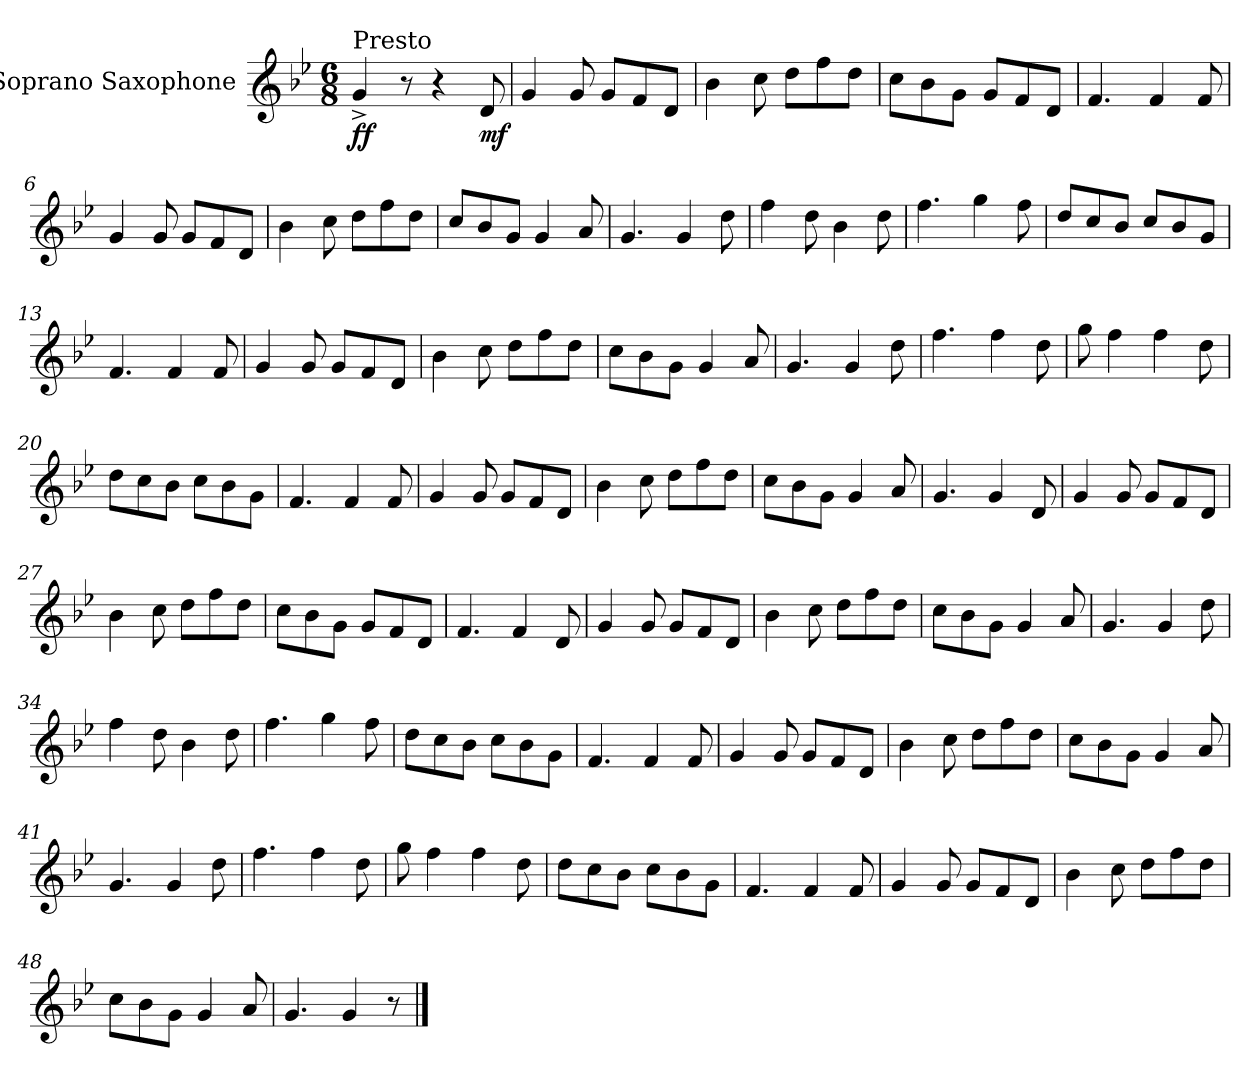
**kern	**dynam
*part1	*part1
*staff1	*staff1
*I"Soprano Saxophone	*
*I'S. Sax.	*
*clefG2	*
*ITrd1c2	*
*k[b-e-a-d-]	*
*A-:	*
*M6/8	*
=1	=1
!LO:TX:a:t=Presto	!
!	!LO:DY:b
4f^/	ff
8r	.
4r	.
!	!LO:DY:b
8c/	mf
=2	=2
4f/	.
8f/	.
8f/L	.
8e-/	.
8c/J	.
=3	=3
4a-\	.
8b-\	.
8cc\L	.
8ee-\	.
8cc\J	.
=4	=4
8b-\L	.
8a-\	.
8f\J	.
8f/L	.
8e-/	.
8c/J	.
=5	=5
4.e-/	.
4e-/	.
8e-/	.
=6	=6
4f/	.
8f/	.
8f/L	.
8e-/	.
8c/J	.
!!LO:LB:g=z
=7	=7
4a-\	.
8b-\	.
8cc\L	.
8ee-\	.
8cc\J	.
=8	=8
8b-/L	.
8a-/	.
8f/J	.
4f/	.
8g/	.
=9	=9
4.f/	.
4f/	.
8cc\	.
=10	=10
4ee-\	.
8cc\	.
4a-\	.
8cc\	.
=11	=11
4.ee-\	.
4ff\	.
8ee-\	.
=12	=12
8cc/L	.
8b-/	.
8a-/J	.
8b-/L	.
8a-/	.
8f/J	.
=13	=13
4.e-/	.
4e-/	.
8e-/	.
!!LO:LB:g=z
=14	=14
4f/	.
8f/	.
8f/L	.
8e-/	.
8c/J	.
=15	=15
4a-\	.
8b-\	.
8cc\L	.
8ee-\	.
8cc\J	.
=16	=16
8b-\L	.
8a-\	.
8f\J	.
4f/	.
8g/	.
=17	=17
4.f/	.
4f/	.
8cc\	.
=18	=18
4.ee-\	.
4ee-\	.
8cc\	.
=19	=19
8ff\	.
4ee-\	.
4ee-\	.
8cc\	.
=20	=20
8cc\L	.
8b-\	.
8a-\J	.
8b-\L	.
8a-\	.
8f\J	.
!!LO:LB:g=z
=21	=21
4.e-/	.
4e-/	.
8e-/	.
=22	=22
4f/	.
8f/	.
8f/L	.
8e-/	.
8c/J	.
=23	=23
4a-\	.
8b-\	.
8cc\L	.
8ee-\	.
8cc\J	.
=24	=24
8b-\L	.
8a-\	.
8f\J	.
4f/	.
8g/	.
=25	=25
4.f/	.
4f/	.
8c/	.
=26	=26
4f/	.
8f/	.
8f/L	.
8e-/	.
8c/J	.
=27	=27
4a-\	.
8b-\	.
8cc\L	.
8ee-\	.
8cc\J	.
!!LO:LB:g=z
=28	=28
8b-\L	.
8a-\	.
8f\J	.
8f/L	.
8e-/	.
8c/J	.
=29	=29
4.e-/	.
4e-/	.
8c/	.
=30	=30
4f/	.
8f/	.
8f/L	.
8e-/	.
8c/J	.
=31	=31
4a-\	.
8b-\	.
8cc\L	.
8ee-\	.
8cc\J	.
=32	=32
8b-\L	.
8a-\	.
8f\J	.
4f/	.
8g/	.
=33	=33
4.f/	.
4f/	.
8cc\	.
=34	=34
4ee-\	.
8cc\	.
4a-\	.
8cc\	.
!!LO:LB:g=z
=35	=35
4.ee-\	.
4ff\	.
8ee-\	.
=36	=36
8cc\L	.
8b-\	.
8a-\J	.
8b-\L	.
8a-\	.
8f\J	.
=37	=37
4.e-/	.
4e-/	.
8e-/	.
=38	=38
4f/	.
8f/	.
8f/L	.
8e-/	.
8c/J	.
=39	=39
4a-\	.
8b-\	.
8cc\L	.
8ee-\	.
8cc\J	.
=40	=40
8b-\L	.
8a-\	.
8f\J	.
4f/	.
8g/	.
=41	=41
4.f/	.
4f/	.
8cc\	.
!!LO:LB:g=z
=42	=42
4.ee-\	.
4ee-\	.
8cc\	.
=43	=43
8ff\	.
4ee-\	.
4ee-\	.
8cc\	.
=44	=44
8cc\L	.
8b-\	.
8a-\J	.
8b-\L	.
8a-\	.
8f\J	.
=45	=45
4.e-/	.
4e-/	.
8e-/	.
=46	=46
4f/	.
8f/	.
8f/L	.
8e-/	.
8c/J	.
=47	=47
4a-\	.
8b-\	.
8cc\L	.
8ee-\	.
8cc\J	.
=48	=48
8b-\L	.
8a-\	.
8f\J	.
4f/	.
8g/	.
!!LO:LB:g=z
=49	=49
4.f/	.
4f/	.
8r	.
==	==
*-	*-
